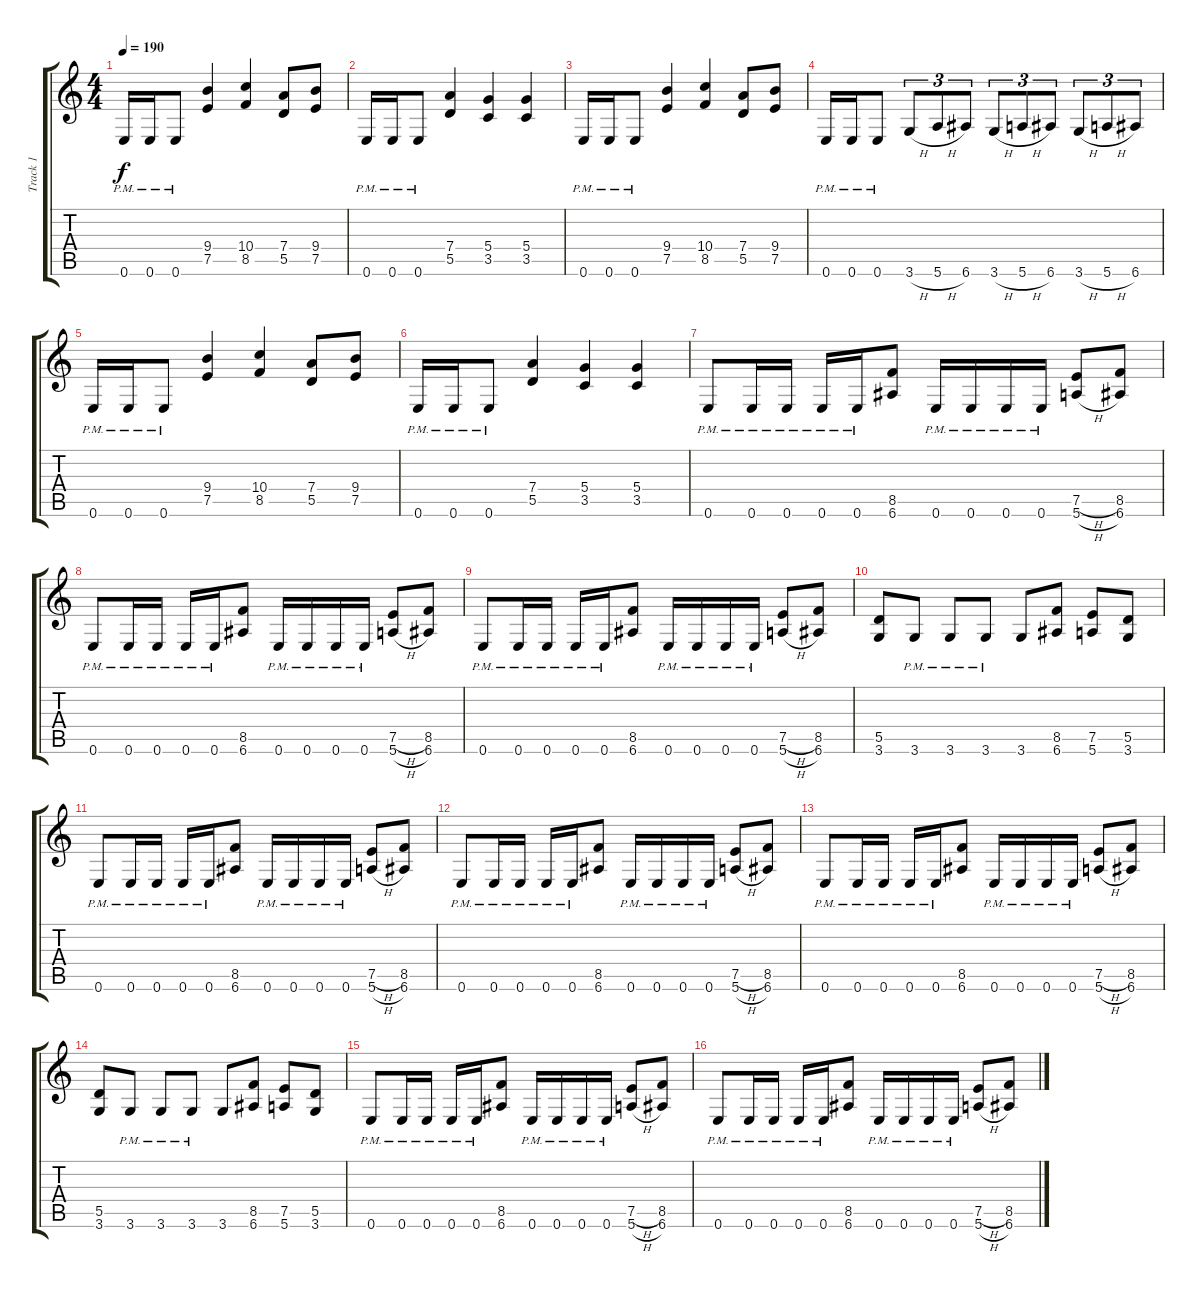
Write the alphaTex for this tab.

\track ("Track 1" "Track 1") {instrument distortionguitar}
\staff {score tabs}
\tuning (E4 B3 G3 D3 A2 E2) {hide}
\ts (4 4)
\tempo 190
\clef g2
\ks c
0.6{pm}.16{dy f} 0.6{pm}.16 0.6{pm}.8 (9.4 7.5).4 (10.4 8.5).4 (7.4 5.5).8 (9.4 7.5).8 |
0.6{pm}.16 0.6{pm}.16 0.6{pm}.8 (7.4 5.5).4 (5.4 3.5).4 (5.4 3.5).4 |
0.6{pm}.16 0.6{pm}.16 0.6{pm}.8 (9.4 7.5).4 (10.4 8.5).4 (7.4 5.5).8 (9.4 7.5).8 |
0.6{pm}.16 0.6{pm}.16 0.6{pm}.8 3.6{h}.8{tu (3 2)} 5.6{h}.8{tu (3 2)} 6.6.8{tu (3 2)} 3.6{h}.8{tu (3 2)} 5.6{h}.8{tu (3 2)} 6.6.8{tu (3 2)} 3.6{h}.8{tu (3 2)} 5.6{h}.8{tu (3 2)} 6.6.8{tu (3 2)} |
0.6{pm}.16 0.6{pm}.16 0.6{pm}.8 (9.4 7.5).4 (10.4 8.5).4 (7.4 5.5).8 (9.4 7.5).8 |
0.6{pm}.16 0.6{pm}.16 0.6{pm}.8 (7.4 5.5).4 (5.4 3.5).4 (5.4 3.5).4 |
0.6{pm}.8 0.6{pm}.16 0.6{pm}.16 0.6{pm}.16 0.6{pm}.16 (8.5 6.6).8 0.6{pm}.16 0.6{pm}.16 0.6{pm}.16 0.6{pm}.16 (7.5{h} 5.6{h}).8 (8.5 6.6).8 |
0.6{pm}.8 0.6{pm}.16 0.6{pm}.16 0.6{pm}.16 0.6{pm}.16 (8.5 6.6).8 0.6{pm}.16 0.6{pm}.16 0.6{pm}.16 0.6{pm}.16 (7.5{h} 5.6{h}).8 (8.5 6.6).8 |
0.6{pm}.8 0.6{pm}.16 0.6{pm}.16 0.6{pm}.16 0.6{pm}.16 (8.5 6.6).8 0.6{pm}.16 0.6{pm}.16 0.6{pm}.16 0.6{pm}.16 (7.5{h} 5.6{h}).8 (8.5 6.6).8 |
(5.5 3.6).8 3.6{pm}.8 3.6{pm}.8 3.6{pm}.8 3.6.8 (8.5 6.6).8 (7.5 5.6).8 (5.5 3.6).8 |
0.6{pm}.8 0.6{pm}.16 0.6{pm}.16 0.6{pm}.16 0.6{pm}.16 (8.5 6.6).8 0.6{pm}.16 0.6{pm}.16 0.6{pm}.16 0.6{pm}.16 (7.5{h} 5.6{h}).8 (8.5 6.6).8 |
0.6{pm}.8 0.6{pm}.16 0.6{pm}.16 0.6{pm}.16 0.6{pm}.16 (8.5 6.6).8 0.6{pm}.16 0.6{pm}.16 0.6{pm}.16 0.6{pm}.16 (7.5{h} 5.6{h}).8 (8.5 6.6).8 |
0.6{pm}.8 0.6{pm}.16 0.6{pm}.16 0.6{pm}.16 0.6{pm}.16 (8.5 6.6).8 0.6{pm}.16 0.6{pm}.16 0.6{pm}.16 0.6{pm}.16 (7.5{h} 5.6{h}).8 (8.5 6.6).8 |
(5.5 3.6).8 3.6{pm}.8 3.6{pm}.8 3.6{pm}.8 3.6.8 (8.5 6.6).8 (7.5 5.6).8 (5.5 3.6).8 |
0.6{pm}.8 0.6{pm}.16 0.6{pm}.16 0.6{pm}.16 0.6{pm}.16 (8.5 6.6).8 0.6{pm}.16 0.6{pm}.16 0.6{pm}.16 0.6{pm}.16 (7.5{h} 5.6{h}).8 (8.5 6.6).8 |
0.6{pm}.8 0.6{pm}.16 0.6{pm}.16 0.6{pm}.16 0.6{pm}.16 (8.5 6.6).8 0.6{pm}.16 0.6{pm}.16 0.6{pm}.16 0.6{pm}.16 (7.5{h} 5.6{h}).8 (8.5 6.6).8
